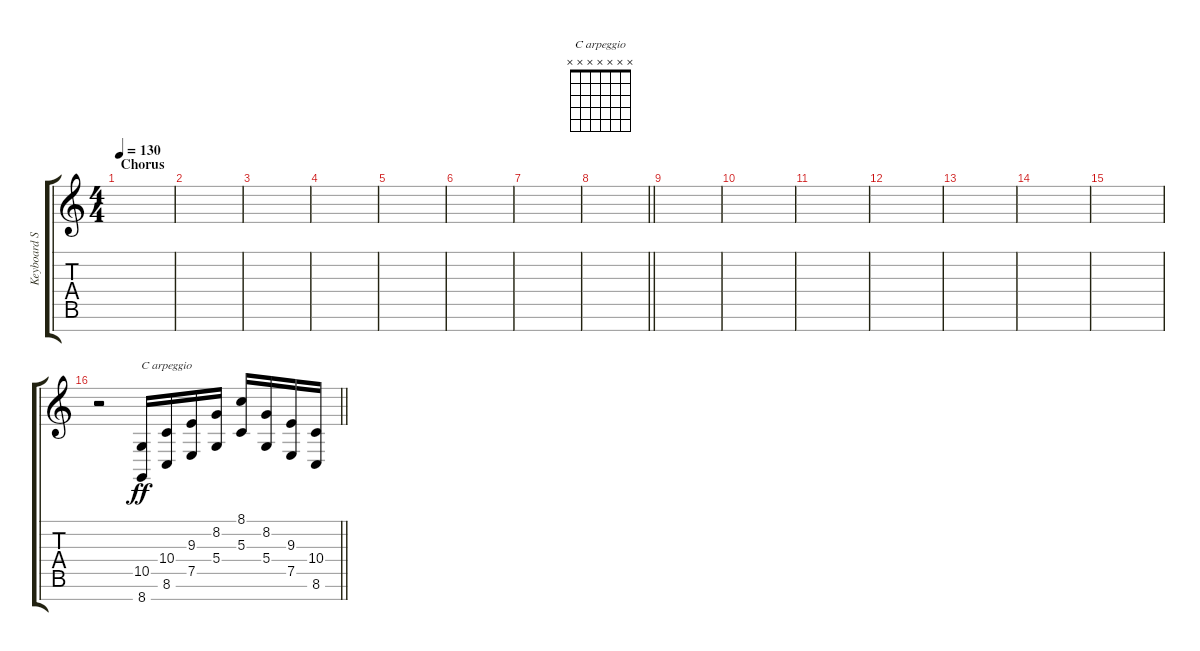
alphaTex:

\track ("Keyboard Synth" "Keyboard S") {instrument lead2sawtooth}
\staff {score tabs}
\tuning (E4 B3 G3 D3 A2 E2 B1) {hide}
\chord ("C arpeggio" x x x x x x x)
\ts (4 4)
\section ("" "Chorus")
\tempo 130
\clef g2
\ks c
|
|
|
|
|
|
|
\barLineRight lightlight
|
|
|
|
|
|
|
|
\barLineRight lightlight
r.2 (10.5 8.7).16{dy ff} (10.4 8.6).16{ch "C arpeggio"} (9.3 7.5).16 (8.2 5.4).16 (8.1 5.3).16 (8.2 5.4).16 (9.3 7.5).16 (10.4 8.6).16
